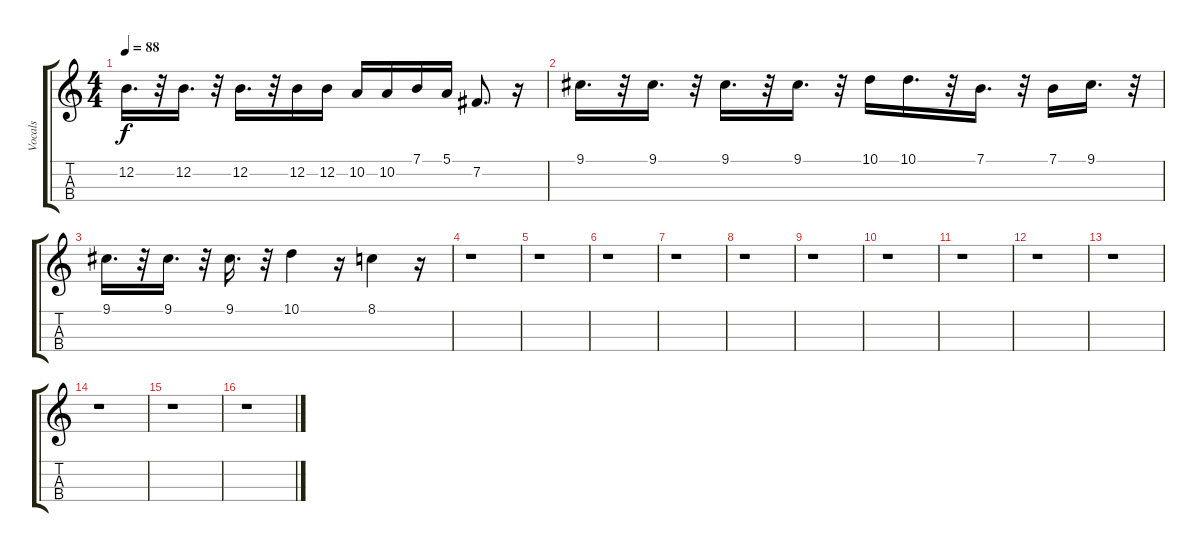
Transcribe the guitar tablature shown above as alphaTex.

\track ("Vocals" "Vocals") {instrument flute}
\staff {score tabs}
\tuning (E4 B3 G3 D3) {hide}
\ts (4 4)
\tempo 88
\clef g2
\ks c
12.2.16{d dy f} r.32 12.2.16{d} r.32 12.2.16{d} r.32 12.2.16 12.2.16 10.2.16 10.2.16 7.1.16 5.1.16 7.2.8{d} r.16 |
9.1.16{d} r.32 9.1.16{d} r.32 9.1.16{d} r.32 9.1.16{d} r.32 10.1.16 10.1.16{d} r.32 7.1.16{d} r.32 7.1.16 9.1.16{d} r.32 |
9.1.16{d} r.32 9.1.16{d} r.32 9.1.16{d} r.32 10.1.4 r.16 8.1.4 r.16 |
r.1 |
r.1 |
r.1 |
r.1 |
r.1 |
r.1 |
r.1 |
r.1 |
r.1 |
r.1 |
r.1 |
r.1 |
r.1
